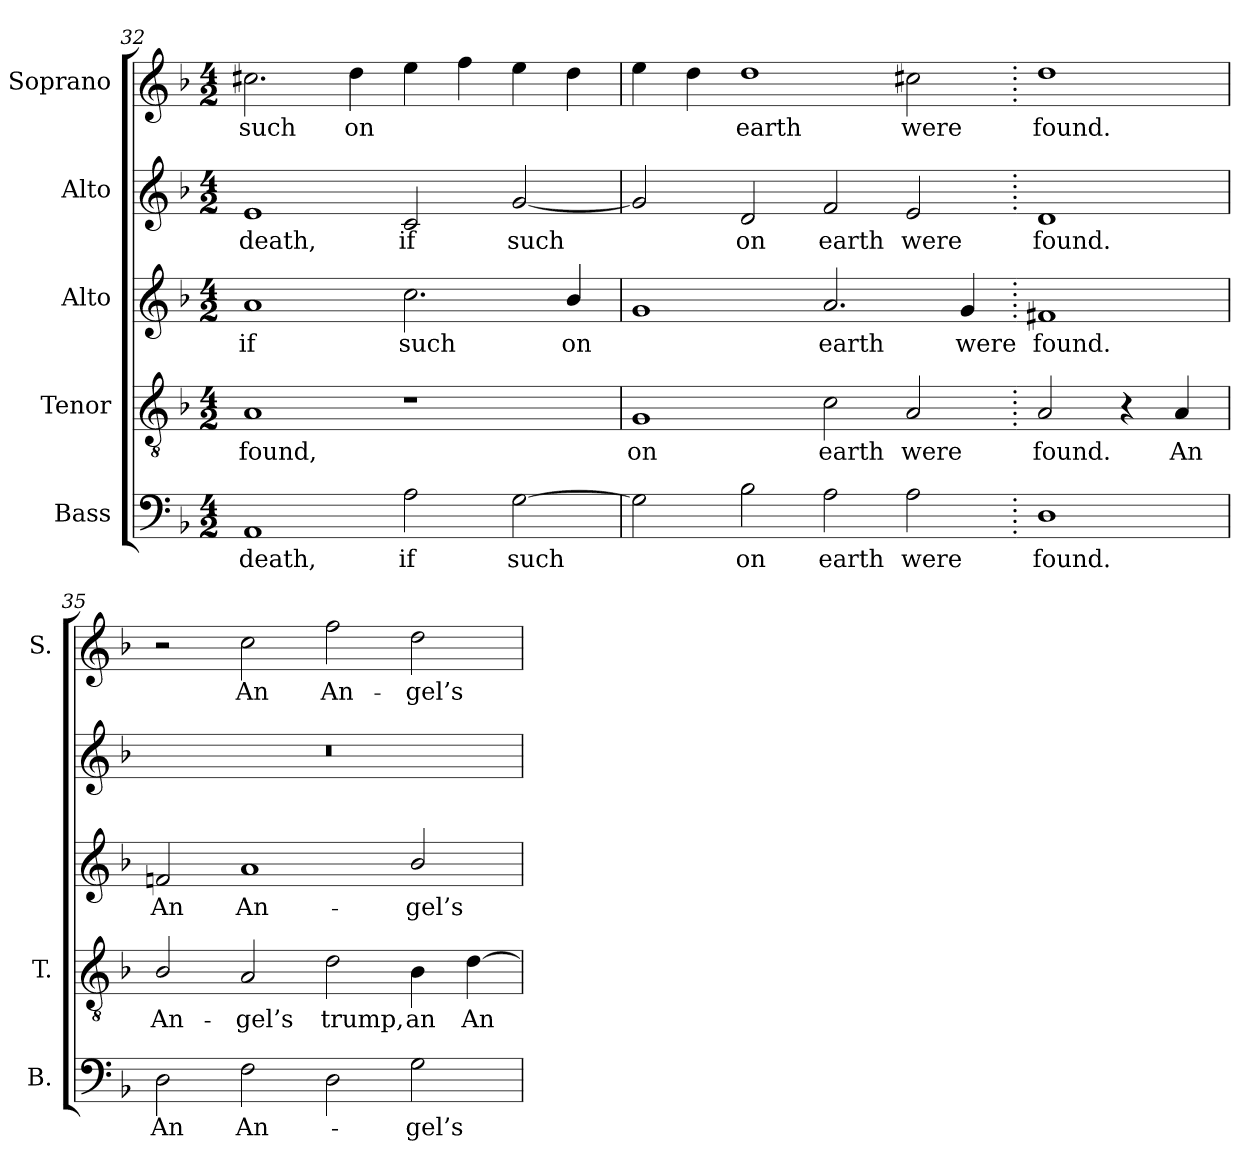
**kern	**text	**kern	**text	**kern	**text	**kern	**text	**kern	**text
*part5	*part5	*part4	*part4	*part3	*part3	*part2	*part2	*part1	*part1
*staff5	*staff5	*staff4	*staff4	*staff3	*staff3	*staff2	*staff2	*staff1	*staff1
*I"Bass	*	*I"Tenor	*	*I"Alto	*	*I"Alto	*	*I"Soprano	*
*I'B.	*	*I'T.	*	*	*	*	*	*I'S.	*
*clefF4	*	*clefGv2	*	*clefG2	*	*clefG2	*	*clefG2	*
*	*	*ITrd7c12	*	*	*	*	*	*	*
*k[b-]	*	*k[b-]	*	*k[b-]	*	*k[b-]	*	*k[b-]	*
*F:	*	*F:	*	*F:	*	*F:	*	*F:	*
*M4/2	*	*M4/2	*	*M4/2	*	*M4/2	*	*M4/2	*
=32	=32	=32	=32	=32	=32	=32	=32	=32	=32
!	!LO:LY:b:color=#000000	!	!	!	!	!	!	!	!
!	!	!	!LO:LY:b:color=#000000	!	!	!	!	!	!
!	!	!	!	!	!LO:LY:b:color=#000000	!	!	!	!
!	!	!	!	!	!	!	!LO:LY:b:color=#000000	!	!
!	!	!	!	!	!	!	!	!	!LO:LY:b:color=#000000
1AAi	death,	1AAi	found,	1ai	if	1ei	death,	2.cc#Xi\	such
!	!	!	!	!	!	!	!	!	!LO:LY:b:color=#000000
.	.	.	.	.	.	.	.	4ddi\	on
!	!LO:LY:b:color=#000000	!	!	!	!	!	!	!	!
!	!	!	!	!	!LO:LY:b:color=#000000	!	!	!	!
!	!	!	!	!	!	!	!LO:LY:b:color=#000000	!	!
2Ai\	if	1r	.	2.cci\	such	2ci/	if	4eei\	.
.	.	.	.	.	.	.	.	4ffi\	.
!	!LO:LY:b:color=#000000	!	!	!	!	!	!	!	!
!	!	!	!	!	!	!	!LO:LY:b:color=#000000	!	!
[>2Gi\	such	.	.	.	.	[<2gi/	such	4eei\	.
!	!	!	!	!	!LO:LY:b:color=#000000	!	!	!	!
.	.	.	.	4b-i/	on	.	.	4ddi\	.
=33	=33	=33	=33	=33	=33	=33	=33	=33	=33
!	!	!	!LO:LY:b:color=#000000	!	!	!	!	!	!
2Gi\]	.	1GGi	on	1gi	.	2gi/]	.	4eei\	.
.	.	.	.	.	.	.	.	4ddi\	.
!	!LO:LY:b:color=#000000	!	!	!	!	!	!	!	!
!	!	!	!	!	!	!	!LO:LY:b:color=#000000	!	!
!	!	!	!	!	!	!	!	!	!LO:LY:b:color=#000000
2B-i\	on	.	.	.	.	2di/	on	1ddi	earth
!	!LO:LY:b:color=#000000	!	!	!	!	!	!	!	!
!	!	!	!LO:LY:b:color=#000000	!	!	!	!	!	!
!	!	!	!	!	!LO:LY:b:color=#000000	!	!	!	!
!	!	!	!	!	!	!	!LO:LY:b:color=#000000	!	!
2Ai\	earth	2Ci\	earth	2.ai/	earth	2fi/	earth	.	.
!	!LO:LY:b:color=#000000	!	!	!	!	!	!	!	!
!	!	!	!LO:LY:b:color=#000000	!	!	!	!	!	!
!	!	!	!	!	!	!	!LO:LY:b:color=#000000	!	!
!	!	!	!	!	!	!	!	!	!LO:LY:b:color=#000000
2Ai\	were	2AAi/	were	.	.	2ei/	were	2cc#Xi\	were
!	!	!	!	!	!LO:LY:b:color=#000000	!	!	!	!
.	.	.	.	4gi/	were	.	.	.	.
=34.	=34.	=34.	=34.	=34.	=34.	=34.	=34.	=34.	=34.
!	!LO:LY:b:color=#000000	!	!	!	!	!	!	!	!
!	!	!	!LO:LY:b:color=#000000	!	!	!	!	!	!
!	!	!	!	!	!LO:LY:b:color=#000000	!	!	!	!
!	!	!	!	!	!	!	!LO:LY:b:color=#000000	!	!
!	!	!	!	!	!	!	!	!	!LO:LY:b:color=#000000
1Di	found.	2AAi/	found.	1f#Xi	found.	1di	found.	1ddi	found.
.	.	4r	.	.	.	.	.	.	.
!	!	!	!LO:LY:b:color=#000000	!	!	!	!	!	!
.	.	4AAi/	An	.	.	.	.	.	.
=35	=35	=35	=35	=35	=35	=35	=35	=35	=35
!	!LO:LY:b:color=#000000	!	!	!	!	!	!	!	!
!	!	!	!LO:LY:b:color=#000000	!	!	!	!	!	!
!	!	!	!	!	!LO:LY:b:color=#000000	!LO:N:vis=1	!	!	!
2Di\	An	2BB-i/	An-	2fni/	An	0r	.	2r	.
!	!LO:LY:b:color=#000000	!	!	!	!	!	!	!	!
!	!	!	!LO:LY:b:color=#000000	!	!	!	!	!	!
!	!	!	!	!	!LO:LY:b:color=#000000	!	!	!	!
!	!	!	!	!	!	!	!	!	!LO:LY:b:color=#000000
2Fi\	An-	2AAi/	-gel’s	1ai	An-	.	.	2cci\	An
!	!	!	!LO:LY:b:color=#000000	!	!	!	!	!	!
!	!	!	!	!	!	!	!	!	!LO:LY:b:color=#000000
2Di\	.	2Di\	trump,	.	.	.	.	2ffi\	An-
!	!LO:LY:b:color=#000000	!	!	!	!	!	!	!	!
!	!	!	!LO:LY:b:color=#000000	!	!	!	!	!	!
!	!	!	!	!	!LO:LY:b:color=#000000	!	!	!	!
!	!	!	!	!	!	!	!	!	!LO:LY:b:color=#000000
2Gi\	-gel’s	4BB-i\	an	2b-i/	-gel’s	.	.	2ddi\	-gel’s
!	!	!	!LO:LY:b:color=#000000	!	!	!	!	!	!
.	.	[>4Di\	An-	.	.	.	.	.	.
=	=	=	=	=	=	=	=	=	=
*-	*-	*-	*-	*-	*-	*-	*-	*-	*-
